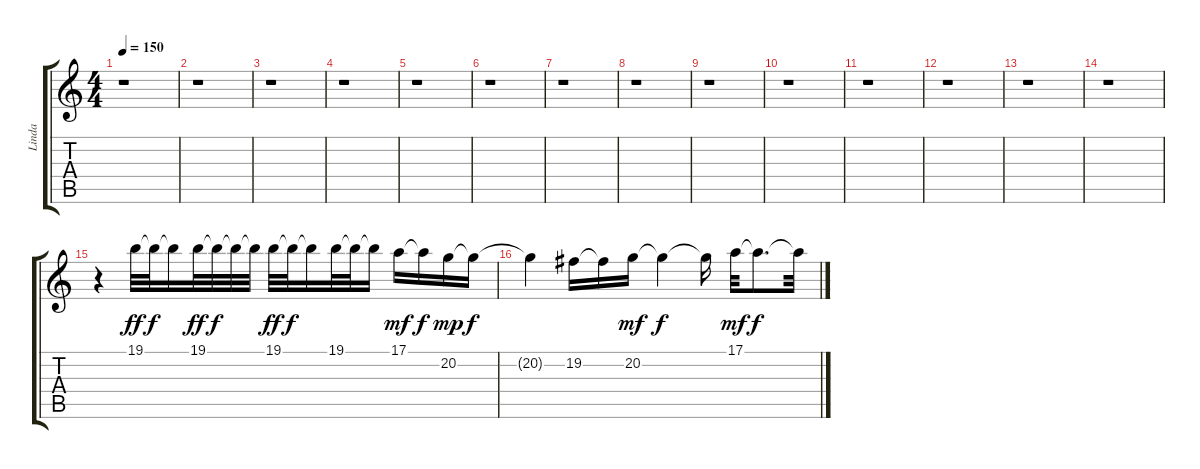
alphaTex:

\track ("Linda" "Linda") {instrument brightacousticpiano}
\staff {score tabs}
\tuning (E4 B3 G3 D3 A2 E2) {hide}
\ts (4 4)
\tempo 150
\clef g2
\ks c
r.1{dy f} |
r.1 |
r.1 |
r.1 |
r.1 |
r.1 |
r.1 |
r.1 |
r.1 |
r.1 |
r.1 |
r.1 |
r.1 |
r.1 |
r.4 19.1.32{dy ff} 19.1{t}.32{dy f} 19.1{t}.16 19.1.32{dy ff} 19.1{t}.32{dy f} 19.1{t}.32 19.1{t}.32 19.1.32{dy ff} 19.1{t}.32{dy f} 19.1{t}.16 19.1.32 19.1{t}.32 19.1{t}.16 17.1.16{dy mf} 17.1{t}.16{dy f} 20.2.16{dy mp} 20.2{t}.16{dy f} |
20.2{t}.4 19.2.16 19.2{t}.16 20.2.16{dy mf} 20.2{t}.4{dy f} 20.2{t}.16 17.1.32{dy mf} 17.1{t}.8{d dy f} 17.1{t}.32
